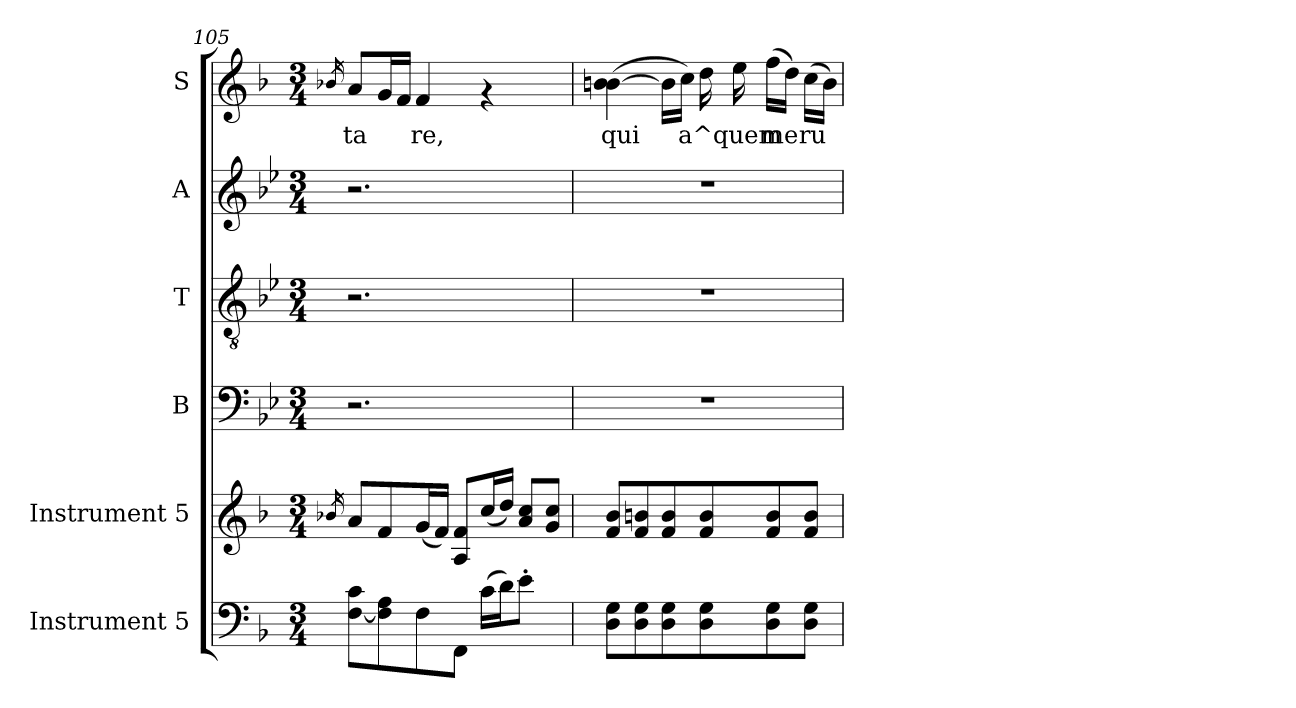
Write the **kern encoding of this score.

**kern	**kern	**kern	**kern	**kern	**kern	**text
*part6	*part5	*part4	*part3	*part2	*part1	*part1
*staff6	*staff5	*staff4	*staff3	*staff2	*staff1	*staff1
*I"Instrument 5	*I"Instrument 5	*I"B	*I"T	*I"A	*I"S	*
*	*	*I'B	*I'T	*I'A	*I'S	*
*clefF4	*clefG2	*clefF4	*clefGv2	*clefG2	*clefG2	*
*k[b-]	*k[b-]	*k[b-e-]	*k[b-e-]	*k[b-e-]	*k[b-]	*
*F:	*F:	*B-:	*B-:	*B-:	*F:	*
*M3/4	*M3/4	*M3/4	*M3/4	*M3/4	*M3/4	*
=105	=105	=105	=105	=105	=105	=105
.	16qb-X/	.	.	.	16qb-X/	.
!	!	!	!	!	!	!LO:LY:b:cj
[>8F\ 8c\L	8a/L	2.r	2.r	2.r	8a/L	-ta-
!	!	!	!	!	!	!LO:LY:b:cj
8A\ 8F\]	8f/	.	.	.	16g/	--
!	!	!	!	!	!	!LO:LY:b:cj
.	.	.	.	.	16f/J	--
!	!	!	!	!	!	!LO:LY:b:cj
8F\	(>16g/	.	.	.	4f/	-re,
.	16f/J)	.	.	.	.	.
8FF\J	8A/ 8f/L	.	.	.	.	.
(>16c\L	(<16cc/	.	.	.	4rf	.
16d\)	16dd/J)	.	.	.	.	.
8e'>\J	8a/ 8cc/L	.	.	.	.	.
8ryy	8cc/ 8g/J	8ryy	8ryy	8ryy	8ryy	.
!!LO:LB:g=z
=106	=106	=106	=106	=106	=106	=106
!	!	!	!	!	!	!LO:LY:b:cj
8D\ 8G\L	8f/ 8b-/L	2.r	2.r	2.r	(>4bn\ [>4bn\	qui
8D\ 8G\	8bn/ 8f/	.	.	.	.	.
!	!	!	!	!	!	!LO:LY:b:cj
8G\ 8D\	8f/ 8b/	.	.	.	16b\L]	.
!	!	!	!	!	!	!LO:LY:b:cj
.	.	.	.	.	16cc\J)	.
!	!	!	!	!	!	!LO:LY:b:cj
8D\ 8G\	8f/ 8b/	.	.	.	16dd\	a^quem
!	!	!	!	!	!	!LO:LY:b:cj
.	.	.	.	.	16ee\	.
!	!	!	!	!	!	!LO:LY:b:cj
8D\ 8G\	8f/ 8b/	.	.	.	(>16ff\L	me
!	!	!	!	!	!	!LO:LY:b:cj
.	.	.	.	.	16dd\J)	.
!	!	!	!	!	!	!LO:LY:b:cj
8G\ 8D\J	8f/ 8b/J	.	.	.	(>16cc\L	ru
!	!	!	!	!	!	!LO:LY:b:cj
.	.	.	.	.	16b\J)	.
=	=	=	=	=	=	=
*-	*-	*-	*-	*-	*-	*-
